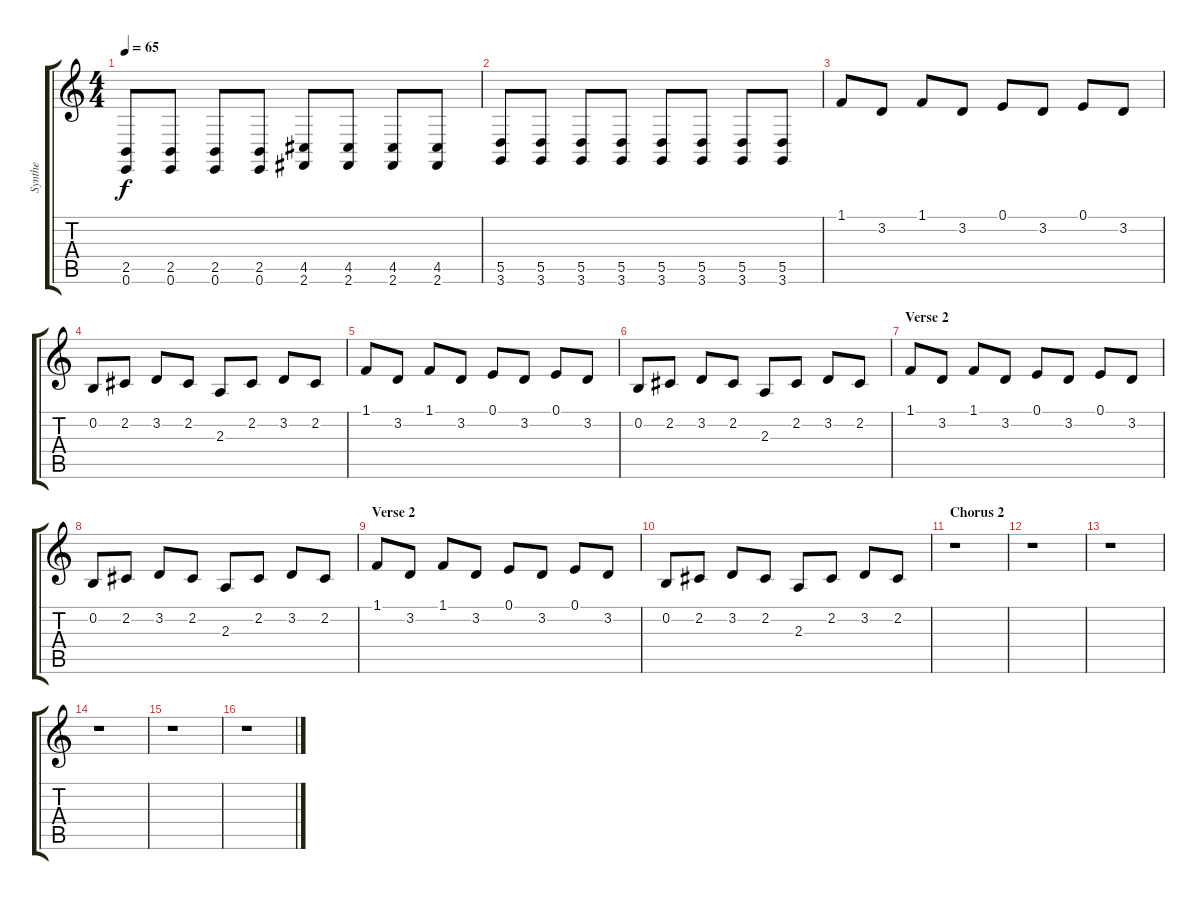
\track ("Synthe" "Synthe") {instrument acousticgrandpiano}
\staff {score tabs}
\tuning (E4 B3 G3 D3 A2 E2) {hide}
\ts (4 4)
\tempo 65
\clef g2
\ks c
(2.5 0.6).8{dy f} (2.5 0.6).8 (2.5 0.6).8 (2.5 0.6).8 (4.5 2.6).8 (4.5 2.6).8 (4.5 2.6).8 (4.5 2.6).8 |
(5.5 3.6).8 (5.5 3.6).8 (5.5 3.6).8 (5.5 3.6).8 (5.5 3.6).8 (5.5 3.6).8 (5.5 3.6).8 (5.5 3.6).8 |
1.1.8 3.2.8 1.1.8 3.2.8 0.1.8 3.2.8 0.1.8 3.2.8 |
0.2.8 2.2.8 3.2.8 2.2.8 2.3.8 2.2.8 3.2.8 2.2.8 |
1.1.8 3.2.8 1.1.8 3.2.8 0.1.8 3.2.8 0.1.8 3.2.8 |
0.2.8 2.2.8 3.2.8 2.2.8 2.3.8 2.2.8 3.2.8 2.2.8 |
\section ("" "Verse 2")
1.1.8 3.2.8 1.1.8 3.2.8 0.1.8 3.2.8 0.1.8 3.2.8 |
0.2.8 2.2.8 3.2.8 2.2.8 2.3.8 2.2.8 3.2.8 2.2.8 |
\section ("" "Verse 2")
1.1.8 3.2.8 1.1.8 3.2.8 0.1.8 3.2.8 0.1.8 3.2.8 |
0.2.8 2.2.8 3.2.8 2.2.8 2.3.8 2.2.8 3.2.8 2.2.8 |
\section ("" "Chorus 2")
r.1 |
r.1 |
r.1 |
r.1 |
r.1 |
r.1
